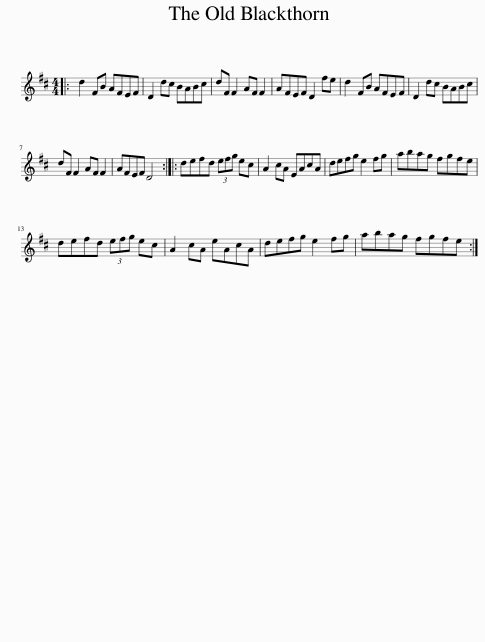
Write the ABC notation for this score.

X:1
L:1/8
M:4/4
I:linebreak $
K:D
V:1 treble
V:1
|: d2 FB AFEF | D2 dc BABc | dF F2 AF F2 | AFEF D2 fe | d2 FB AFEF | %5
 D2 dc BABc |$ dF F2 AF F2 | AFEF D4 :: defd (3efg ec | A2 cA EAcA | %10
 defg e2 fg | abag fgfe |$ defd (3efg ec | A2 cA eAcA | defg e2 fg | %15
 abag fgfe :| %16
